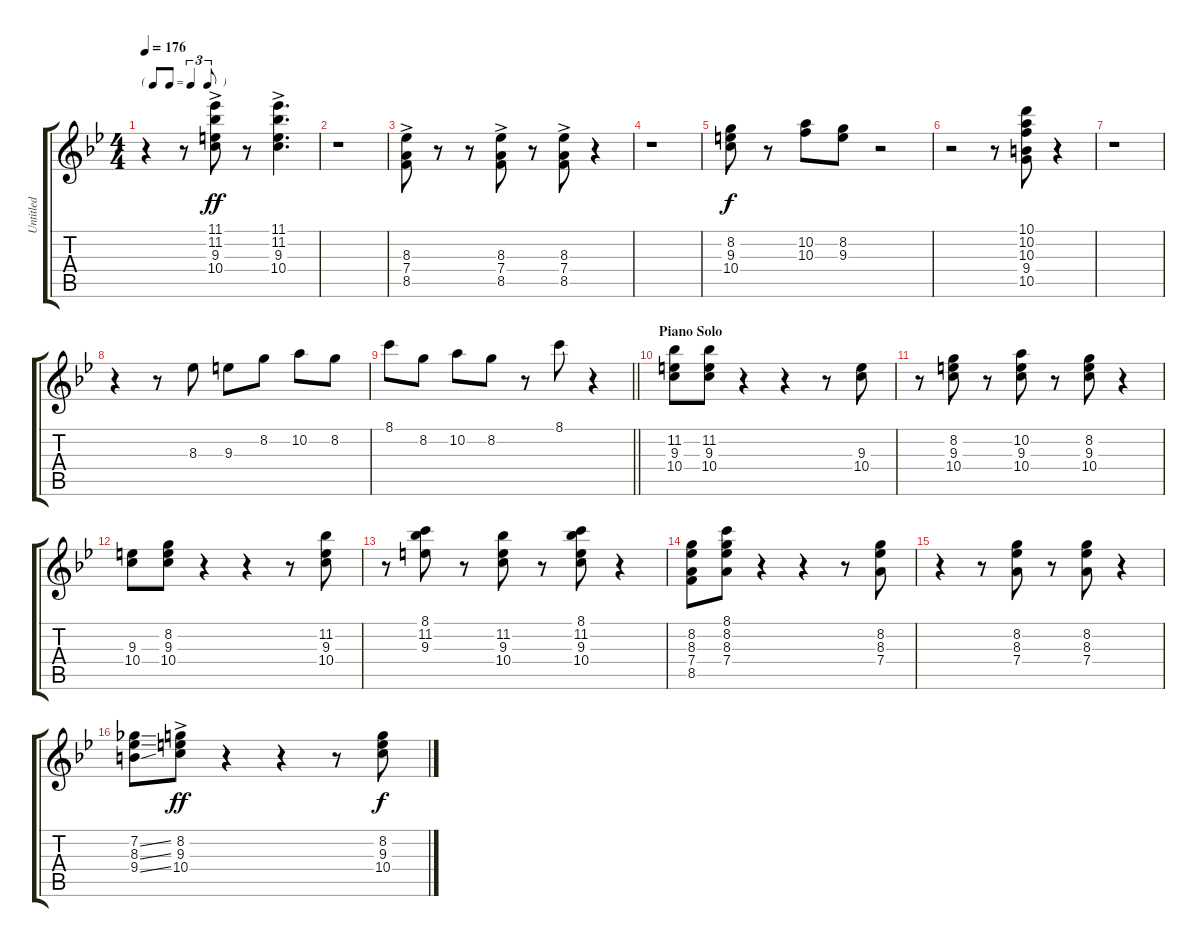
\track ("Untitled" "Untitled") {instrument electricguitarclean}
\staff {score tabs}
\tuning (E4 B3 G3 D3 A2 E2) {hide}
\ts (4 4)
\tf triplet8th
\tempo 176
\clef g2
\ks bb
r.4{dy ff} r.8 (11.1{ac} 11.2{ac} 9.3{ac} 10.4{ac}).8 r.8 (11.1{ac} 11.2{ac} 9.3{ac} 10.4{ac}).4{d} |
r.1 |
(8.3{ac} 7.4{ac} 8.5{ac}).8 r.8 r.8 (8.3{ac} 7.4{ac} 8.5{ac}).8 r.8 (8.3{ac} 7.4{ac} 8.5{ac}).8 r.4 |
r.1 |
(8.2 9.3 10.4).8{dy f} r.8 (10.2 10.3).8 (8.2 9.3).8 r.2 |
r.2 r.8 (10.1 10.2 10.3 9.4 10.5).8 r.4 |
r.1 |
r.4 r.8 8.3.8 9.3.8 8.2.8 10.2.8 8.2.8 |
\barLineRight lightlight
8.1.8 8.2.8 10.2.8 8.2.8 r.8 8.1.8 r.4 |
\section ("" "Piano Solo")
(11.2 9.3 10.4).8 (11.2 9.3 10.4).8 r.4 r.4 r.8 (9.3 10.4).8 |
r.8 (8.2 9.3 10.4).8 r.8 (10.2 9.3 10.4).8 r.8 (8.2 9.3 10.4).8 r.4 |
(9.3 10.4).8 (8.2 9.3 10.4).8 r.4 r.4 r.8 (11.2 9.3 10.4).8 |
r.8 (8.1 11.2 9.3).8 r.8 (11.2 9.3 10.4).8 r.8 (8.1 11.2 9.3 10.4).8 r.4 |
(8.2 8.3 7.4 8.5).8 (8.1 8.2 8.3 7.4).8 r.4 r.4 r.8 (8.2 8.3 7.4).8 |
r.4 r.8 (8.2 8.3 7.4).8 r.8 (8.2 8.3 7.4).8 r.4 |
(7.2{ss} 8.3{ss} 9.4{ss}).8 (8.2{ac} 9.3{ac} 10.4{ac}).8{dy ff} r.4 r.4 r.8 (8.2 9.3 10.4).8{dy f}
